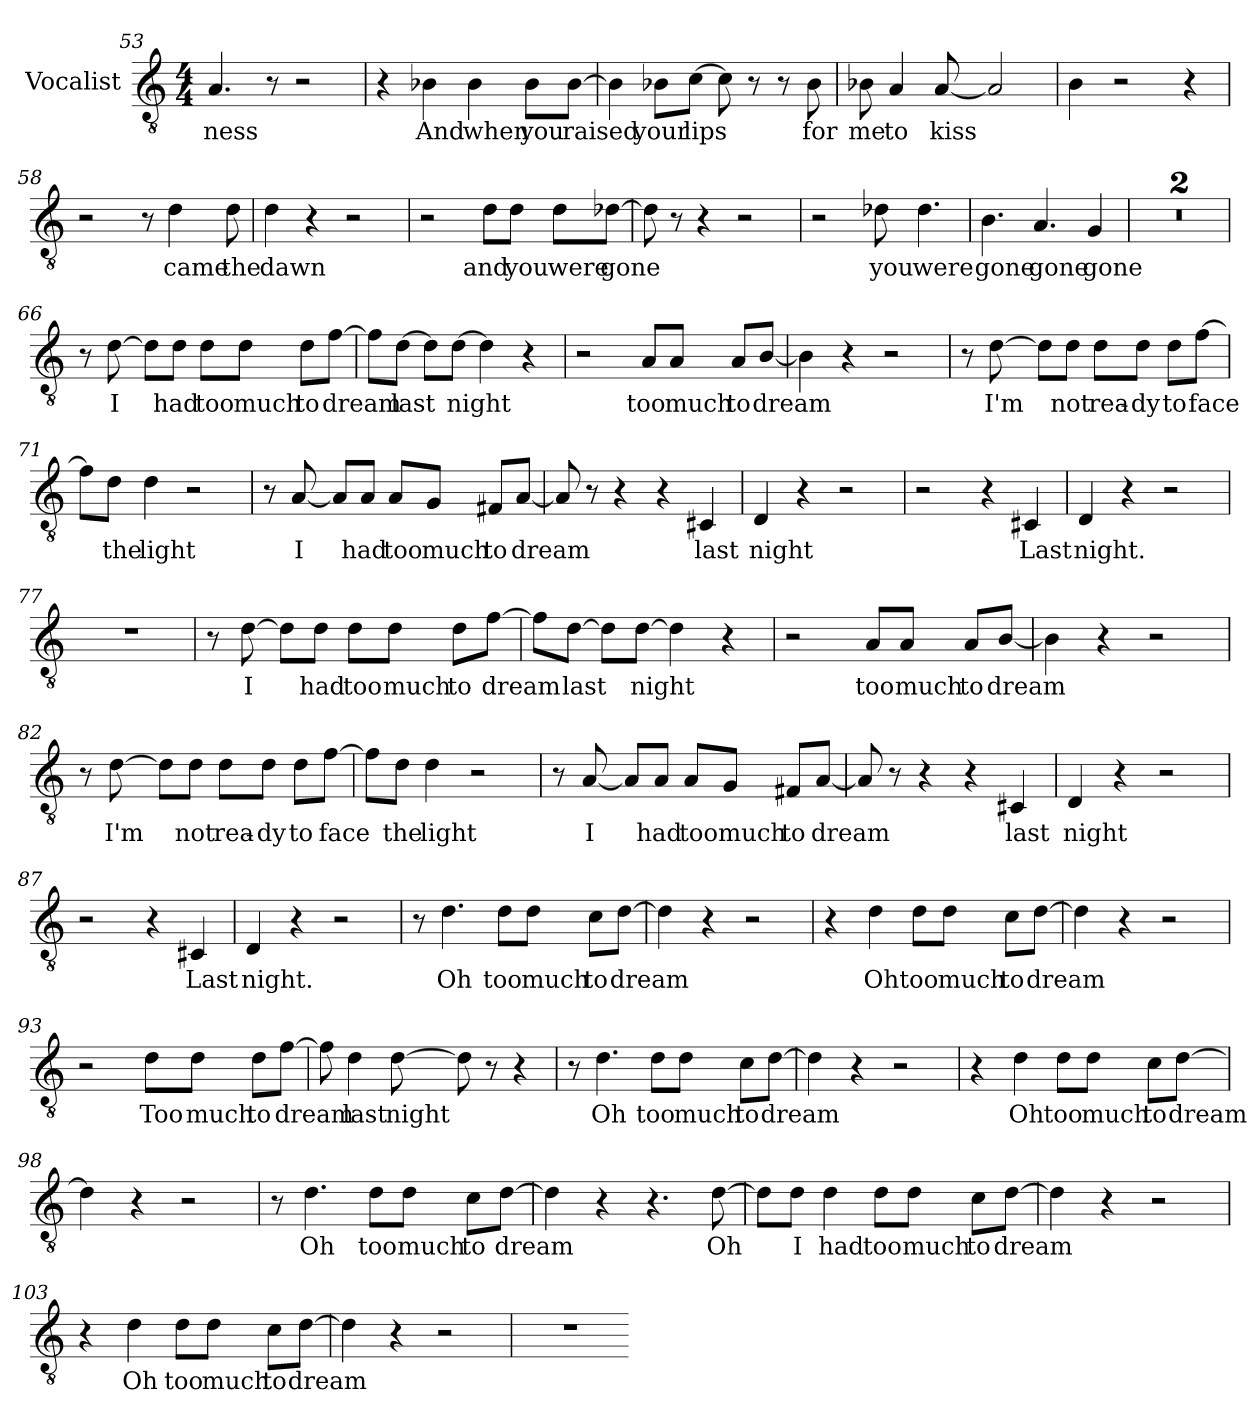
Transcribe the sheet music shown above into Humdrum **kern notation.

**kern	**text
*part1	*part1
*staff1	*staff1
*I"Vocalist	*
*clefGv2	*
*M4/4	*
=53	=53
4.A	-ness
8r	.
2r	.
=54	=54
4r	.
4B-X	And
4B-	when
8B-\L	you
[8B-\J	raised
=55	=55
4B-]	_
8B-X\L	your
[8c\J	lips
8c]	_
8r	.
8r	.
8B-	for
=56	=56
8B-X	me
4A	to
[8A	kiss
2A]	_
=57	=57
4B	_
2r	.
4r	.
=58	=58
2r	.
8r	.
4d	came
8d	the
=59	=59
4d	dawn
4r	.
2r	.
=60	=60
2r	.
8d\L	and
8d\J	you
8d\L	were
[8d-X\J	gone
=61	=61
8d-]	_
8r	.
4r	.
2r	.
=62	=62
2r	.
8d-X	you
4.d-	were
=63	=63
4.B	gone
4.A	gone
4G	gone
=64	=64
1r	.
=65	=65
1r	.
=66	=66
8r	.
[8d	I
8d\L]	_
8d\J	had
8d\L	too
8d\J	much
8d\L	to
[8f\J	dream
=67	=67
8f\L]	_
[8d\J	last
8d\L]	_
[8d\J	night
4d]	_
4r	.
=68	=68
2r	.
8A/L	too
8A/J	much
8A/L	to
[8B/J	dream
=69	=69
4B]	_
4r	.
2r	.
=70	=70
8r	.
[8d	I'm
8d\L]	_
8d\J	not
8d\L	rea-
8d\J	-dy
8d\L	to
[8f\J	face
=71	=71
8f\L]	_
8d\J	the
4d	light
2r	.
=72	=72
8r	.
[8A	I
8A/L]	_
8A/J	had
8A/L	too
8G/J	much
8F#X/L	to
[8A/J	dream
=73	=73
8A]	_
8r	.
4r	.
4r	.
4C#X	last
=74	=74
4D	night
4r	.
2r	.
=75	=75
2r	.
4r	.
4C#X	Last
=76	=76
4D	night.
4r	.
2r	.
=77	=77
1r	.
=78	=78
8r	.
[8d	I
8d\L]	_
8d\J	had
8d\L	too
8d\J	much
8d\L	to
[8f\J	dream
=79	=79
8f\L]	_
[8d\J	last
8d\L]	_
[8d\J	night
4d]	_
4r	.
=80	=80
2r	.
8A/L	too
8A/J	much
8A/L	to
[8B/J	dream
=81	=81
4B]	_
4r	.
2r	.
=82	=82
8r	.
[8d	I'm
8d\L]	_
8d\J	not
8d\L	rea-
8d\J	-dy
8d\L	to
[8f\J	face
=83	=83
8f\L]	_
8d\J	the
4d	light
2r	.
=84	=84
8r	.
[8A	I
8A/L]	_
8A/J	had
8A/L	too
8G/J	much
8F#X/L	to
[8A/J	dream
=85	=85
8A]	_
8r	.
4r	.
4r	.
4C#X	last
=86	=86
4D	night
4r	.
2r	.
=87	=87
2r	.
4r	.
4C#X	Last
=88	=88
4D	night.
4r	.
2r	.
=89	=89
8r	.
4.d	Oh
8d\L	too
8d\J	much
8c\L	to
[8d\J	dream
=90	=90
4d]	_
4r	.
2r	.
=91	=91
4r	.
4d	Oh
8d\L	too
8d\J	much
8c\L	to
[8d\J	dream
=92	=92
4d]	_
4r	.
2r	.
=93	=93
2r	.
8d\L	Too
8d\J	much
8d\L	to
[8f\J	dream
=94	=94
8f]	_
4d	last
[8d	night
8d]	_
8r	.
4r	.
=95	=95
8r	.
4.d	Oh
8d\L	too
8d\J	much
8c\L	to
[8d\J	dream
=96	=96
4d]	_
4r	.
2r	.
=97	=97
4r	.
4d	Oh
8d\L	too
8d\J	much
8c\L	to
[8d\J	dream
=98	=98
4d]	_
4r	.
2r	.
=99	=99
8r	.
4.d	Oh
8d\L	too
8d\J	much
8c\L	to
[8d\J	dream
=100	=100
4d]	_
4r	.
4.r	.
[8d	Oh
=101	=101
8d\L]	_
8d\J	I
4d	had
8d\L	too
8d\J	much
8c\L	to
[8d\J	dream
=102	=102
4d]	_
4r	.
2r	.
=103	=103
4r	.
4d	Oh
8d\L	too
8d\J	much
8c\L	to
[8d\J	dream
=104	=104
4d]	_
4r	.
2r	.
=105	=105
1r	.
=-	=-
*-	*-
